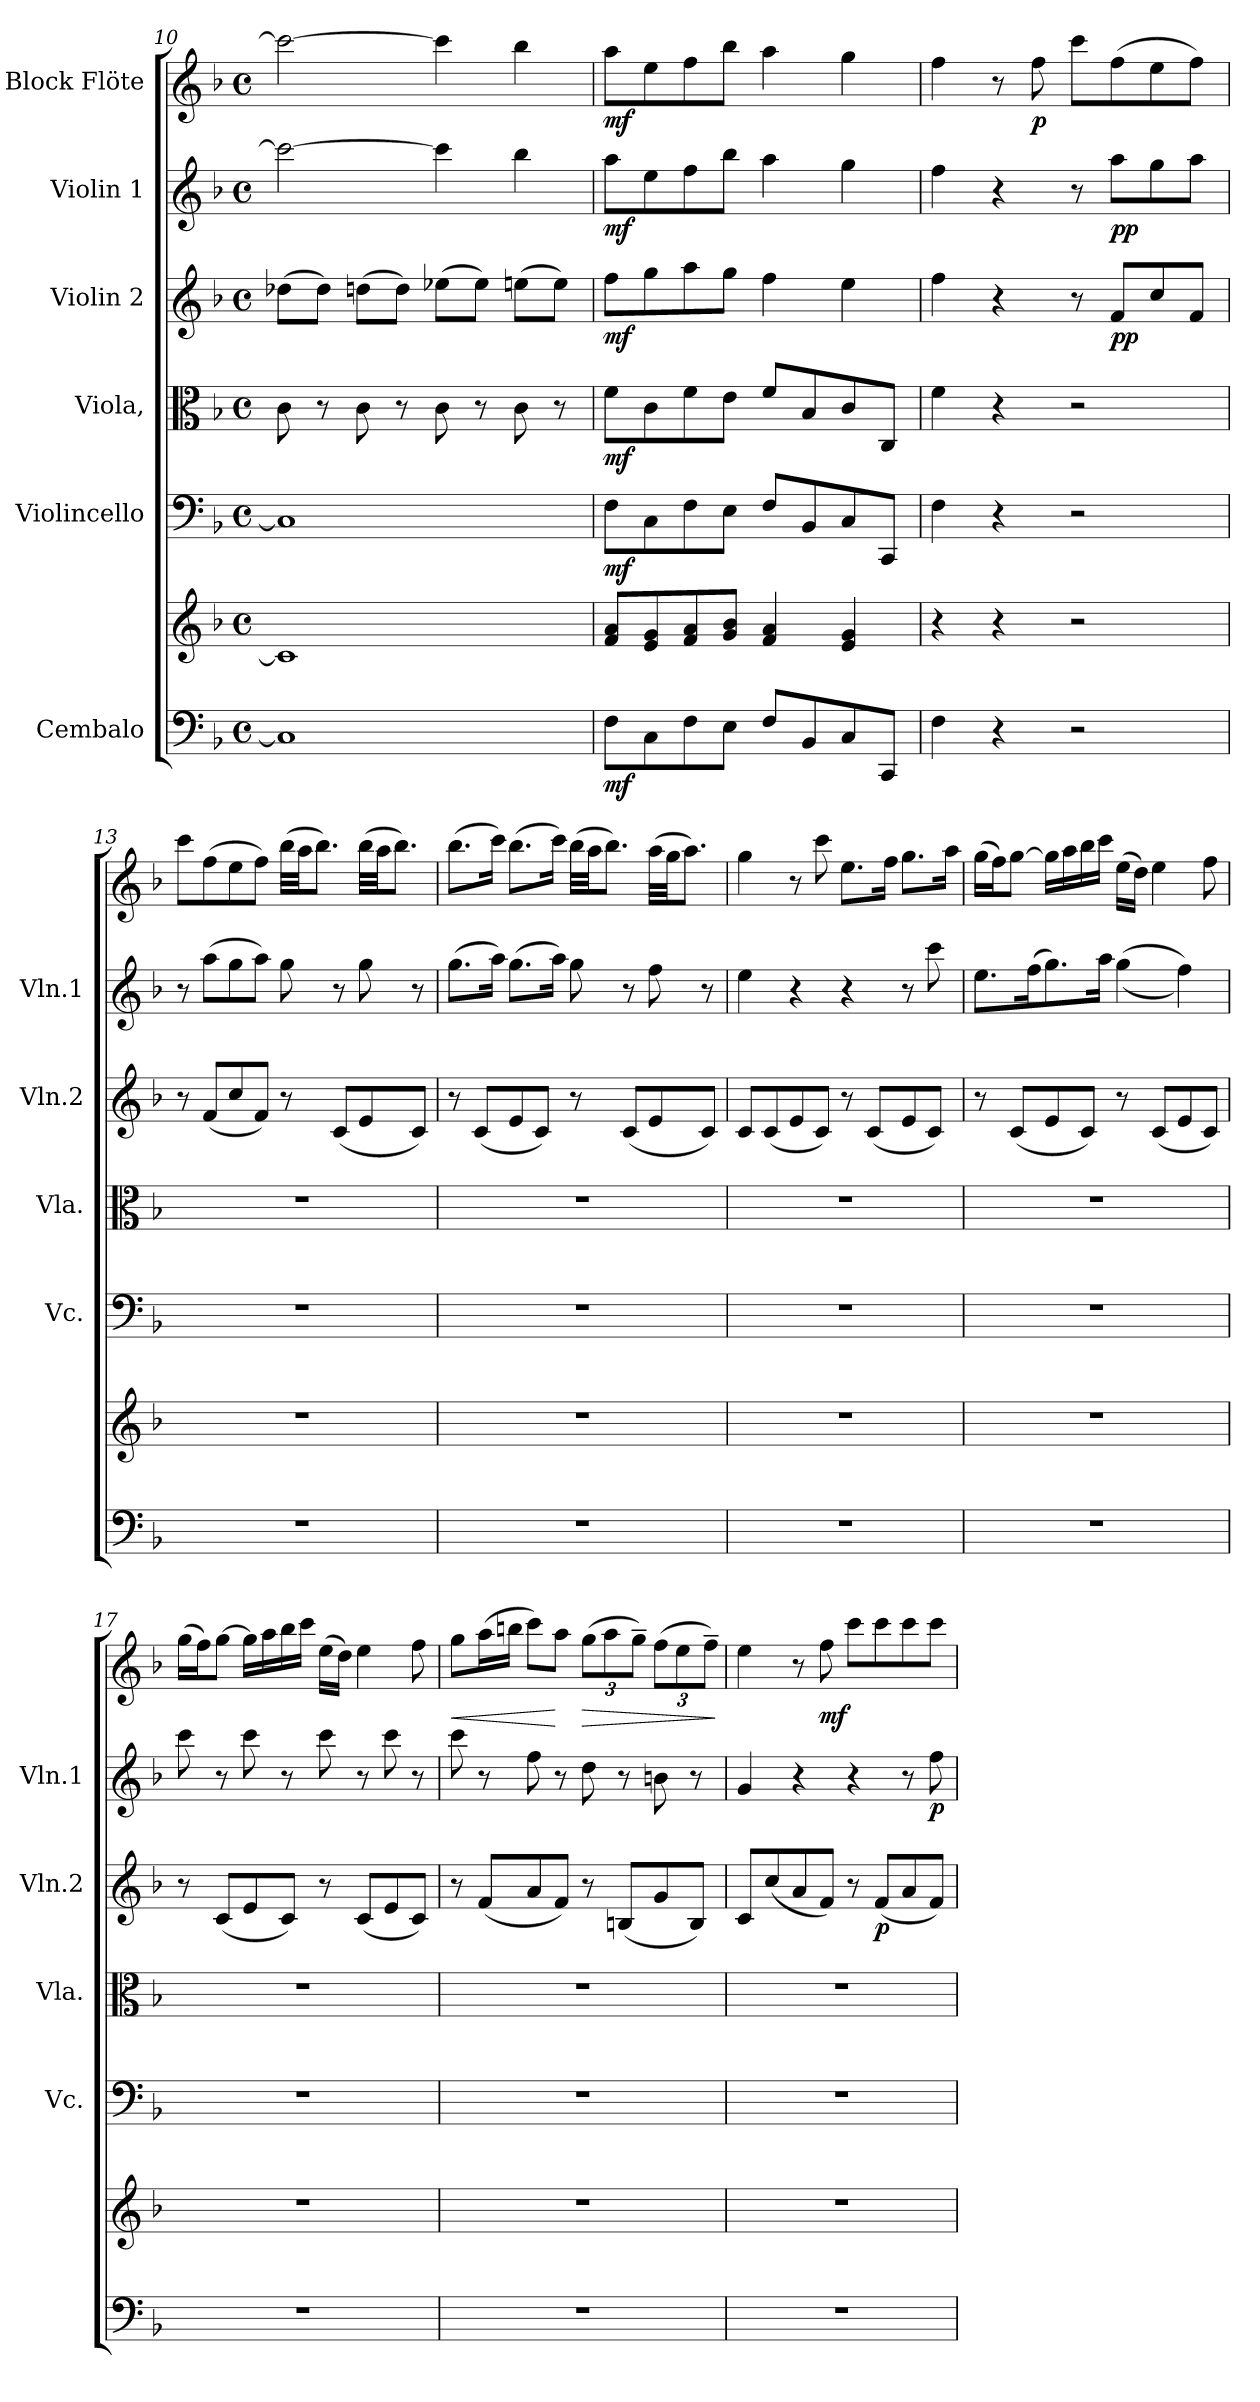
**kern	**kern	**dynam	**kern	**dynam	**kern	**dynam	**kern	**dynam	**kern	**dynam	**kern	**dynam
*part6	*part6	*part6	*part5	*part5	*part4	*part4	*part3	*part3	*part2	*part2	*part1	*part1
*staff7	*staff6	*staff6/7	*staff5	*staff5	*staff4	*staff4	*staff3	*staff3	*staff2	*staff2	*staff1	*staff1
*I"Cembalo	*	*	*I"Violincello	*	*I"Viola,	*	*I"Violin 2	*	*I"Violin 1	*	*I"Block Flöte	*
*	*	*	*I'Vc.	*	*I'Vla.	*	*I'Vln.2	*	*I'Vln.1	*	*	*
*clefF4	*clefG2	*	*clefF4	*	*clefC3	*	*clefG2	*	*clefG2	*	*clefG2	*
*k[b-]	*k[b-]	*	*k[b-]	*	*k[b-]	*	*k[b-]	*	*k[b-]	*	*k[b-]	*
*M4/4	*M4/4	*	*M4/4	*	*M4/4	*	*M4/4	*	*M4/4	*	*M4/4	*
*met(c)	*met(c)	*	*met(c)	*	*met(c)	*	*met(c)	*	*met(c)	*	*met(c)	*
=10	=10	=10	=10	=10	=10	=10	=10	=10	=10	=10	=10	=10
1C]	1c]	.	1C]	.	8c\	.	(8dd-X\L	.	2ccc\_	.	2ccc\_	.
.	.	.	.	.	8r	.	8dd-\J)	.	.	.	.	.
.	.	.	.	.	8c\	.	(8ddn\L	.	.	.	.	.
.	.	.	.	.	8r	.	8dd\J)	.	.	.	.	.
.	.	.	.	.	8c\	.	(8ee-X\L	.	4ccc\]	.	4ccc\]	.
.	.	.	.	.	8r	.	8ee-\J)	.	.	.	.	.
.	.	.	.	.	8c\	.	(8een\L	.	4bb-\	.	4bb-\	.
.	.	.	.	.	8r	.	8ee\J)	.	.	.	.	.
=11	=11	=11	=11	=11	=11	=11	=11	=11	=11	=11	=11	=11
!	!	!LO:DY:b=2	!	!LO:DY:b	!	!LO:DY:b	!	!LO:DY:b	!	!LO:DY:b	!	!LO:DY:b
8F\L	8f/ 8a/L	mf	8F\L	mf	8f\L	mf	8ff\L	mf	8aa\L	mf	8aa\L	mf
8C\	8e/ 8g/	.	8C\	.	8c\	.	8gg\	.	8ee\	.	8ee\	.
8F\	8f/ 8a/	.	8F\	.	8f\	.	8aa\	.	8ff\	.	8ff\	.
8E\J	8g/ 8b-/J	.	8E\J	.	8e\J	.	8gg\J	.	8bb-\J	.	8bb-\J	.
8F/L	4f/ 4a/	.	8F/L	.	8f/L	.	4ff\	.	4aa\	.	4aa\	.
8BB-/	.	.	8BB-/	.	8B-/	.	.	.	.	.	.	.
8C/	4e/ 4g/	.	8C/	.	8c/	.	4ee\	.	4gg\	.	4gg\	.
8CC/J	.	.	8CC/J	.	8C/J	.	.	.	.	.	.	.
=12	=12	=12	=12	=12	=12	=12	=12	=12	=12	=12	=12	=12
4F\	4r	.	4F\	.	4f\	.	4ff\	.	4ff\	.	4ff\	.
4r	4r	.	4r	.	4r	.	4r	.	4r	.	8r	.
!	!	!	!	!	!	!	!	!	!	!	!	!LO:DY:b
.	.	.	.	.	.	.	.	.	.	.	8ff\	p
2r	2r	.	2r	.	2r	.	8r	.	8r	.	8ccc\L	.
!	!	!	!	!	!	!	!	!LO:DY:b	!	!LO:DY:b	!	!
.	.	.	.	.	.	.	8f/L	pp	8aa\L	pp	(8ff\	.
.	.	.	.	.	.	.	8cc/	.	8gg\	.	8ee\	.
.	.	.	.	.	.	.	8f/J	.	8aa\J	.	8ff\J)	.
=13	=13	=13	=13	=13	=13	=13	=13	=13	=13	=13	=13	=13
1r	1r	.	1r	.	1r	.	8r	.	8r	.	8ccc\L	.
.	.	.	.	.	.	.	(8f/L	.	(8aa\L	.	(8ff\	.
.	.	.	.	.	.	.	8cc/	.	8gg\	.	8ee\	.
.	.	.	.	.	.	.	8f/J)	.	8aa\J)	.	8ff\J)	.
.	.	.	.	.	.	.	8r	.	8gg\	.	(32bb-\LLL	.
.	.	.	.	.	.	.	.	.	.	.	32aa\JJ	.
.	.	.	.	.	.	.	.	.	.	.	8.bb-\J)	.
.	.	.	.	.	.	.	(8c/L	.	8r	.	.	.
.	.	.	.	.	.	.	8e/	.	8gg\	.	(32bb-\LLL	.
.	.	.	.	.	.	.	.	.	.	.	32aa\JJ	.
.	.	.	.	.	.	.	.	.	.	.	8.bb-\J)	.
.	.	.	.	.	.	.	8c/J)	.	8r	.	.	.
=14	=14	=14	=14	=14	=14	=14	=14	=14	=14	=14	=14	=14
1r	1r	.	1r	.	1r	.	8r	.	(8.gg\L	.	(8.bb-\L	.
.	.	.	.	.	.	.	(8c/L	.	.	.	.	.
.	.	.	.	.	.	.	.	.	16aa\Jk)	.	16ccc\Jk)	.
.	.	.	.	.	.	.	8e/	.	(8.gg\L	.	(8.bb-\L	.
.	.	.	.	.	.	.	8c/J)	.	.	.	.	.
.	.	.	.	.	.	.	.	.	16aa\Jk)	.	16ccc\Jk)	.
.	.	.	.	.	.	.	8r	.	8gg\	.	(32bb-\LLL	.
.	.	.	.	.	.	.	.	.	.	.	32aa\JJ	.
.	.	.	.	.	.	.	.	.	.	.	8.bb-\J)	.
.	.	.	.	.	.	.	(8c/L	.	8r	.	.	.
.	.	.	.	.	.	.	8e/	.	8ff\	.	(32aa\LLL	.
.	.	.	.	.	.	.	.	.	.	.	32gg\JJ	.
.	.	.	.	.	.	.	.	.	.	.	8.aa\J)	.
.	.	.	.	.	.	.	8c/J)	.	8r	.	.	.
=15	=15	=15	=15	=15	=15	=15	=15	=15	=15	=15	=15	=15
1r	1r	.	1r	.	1r	.	8c/L	.	4ee\	.	4gg\	.
.	.	.	.	.	.	.	(8c/	.	.	.	.	.
.	.	.	.	.	.	.	8e/	.	4r	.	8r	.
.	.	.	.	.	.	.	8c/J)	.	.	.	8ccc\	.
.	.	.	.	.	.	.	8r	.	4r	.	8.ee\L	.
.	.	.	.	.	.	.	(8c/L	.	.	.	.	.
.	.	.	.	.	.	.	.	.	.	.	16ff\Jk	.
.	.	.	.	.	.	.	8e/	.	8r	.	8.gg\L	.
.	.	.	.	.	.	.	8c/J)	.	8ccc\	.	.	.
.	.	.	.	.	.	.	.	.	.	.	16aa\Jk	.
=16	=16	=16	=16	=16	=16	=16	=16	=16	=16	=16	=16	=16
1r	1r	.	1r	.	1r	.	8r	.	8.ee\L	.	(16gg\LL	.
.	.	.	.	.	.	.	.	.	.	.	16ff\J)	.
.	.	.	.	.	.	.	(8c/L	.	.	.	[8gg\J	.
.	.	.	.	.	.	.	.	.	(>16ff\K	.	.	.
.	.	.	.	.	.	.	8e/	.	8.gg\)	.	16gg\LL]	.
.	.	.	.	.	.	.	.	.	.	.	16aa\	.
.	.	.	.	.	.	.	8c/J)	.	.	.	16bb-\	.
.	.	.	.	.	.	.	.	.	16aa\Jk	.	16ccc\JJ	.
.	.	.	.	.	.	.	8r	.	((4gg\	.	(16ee\LL	.
.	.	.	.	.	.	.	.	.	.	.	16dd\JJ)	.
.	.	.	.	.	.	.	(8c/L	.	.	.	4ee\	.
.	.	.	.	.	.	.	8e/	.	4ff\))	.	.	.
.	.	.	.	.	.	.	8c/J)	.	.	.	8ff\	.
!!LO:LB:g=z
=17	=17	=17	=17	=17	=17	=17	=17	=17	=17	=17	=17	=17
1r	1r	.	1r	.	1r	.	8r	.	8ccc\	.	(16gg\LL	.
.	.	.	.	.	.	.	.	.	.	.	16ff\J)	.
.	.	.	.	.	.	.	(8c/L	.	8r	.	[8gg\J	.
.	.	.	.	.	.	.	8e/	.	8ccc\	.	16gg\LL]	.
.	.	.	.	.	.	.	.	.	.	.	16aa\	.
.	.	.	.	.	.	.	8c/J)	.	8r	.	16bb-\	.
.	.	.	.	.	.	.	.	.	.	.	16ccc\JJ	.
.	.	.	.	.	.	.	8r	.	8ccc\	.	(16ee\LL	.
.	.	.	.	.	.	.	.	.	.	.	16dd\JJ)	.
.	.	.	.	.	.	.	(8c/L	.	8r	.	4ee\	.
.	.	.	.	.	.	.	8e/	.	8ccc\	.	.	.
.	.	.	.	.	.	.	8c/J)	.	8r	.	8ff\	.
=18	=18	=18	=18	=18	=18	=18	=18	=18	=18	=18	=18	=18
!	!	!	!	!	!	!	!	!	!	!	!	!LO:HP:b
1r	1r	.	1r	.	1r	.	8r	.	8ccc\	.	8gg\L	<
.	.	.	.	.	.	.	(8f/L	.	8r	.	(16aa\L	.
.	.	.	.	.	.	.	.	.	.	.	16bbn\JJ	.
.	.	.	.	.	.	.	8a/	.	8ff\	.	8ccc\L)	.
.	.	.	.	.	.	.	8f/J)	.	8r	.	8aa\J	[
*	*	*	*	*	*	*	*	*	*	*	*Xbrackettup	*
!	!	!	!	!	!	!	!	!	!	!	!	!LO:HP:b
.	.	.	.	.	.	.	8r	.	8dd\	.	(12gg\L	>
.	.	.	.	.	.	.	.	.	.	.	12aa\	.
.	.	.	.	.	.	.	(8Bn/L	.	8r	.	.	.
.	.	.	.	.	.	.	.	.	.	.	12gg~\J)	.
.	.	.	.	.	.	.	8g/	.	8bn\	.	(12ff\L	.
.	.	.	.	.	.	.	.	.	.	.	12ee\	.
.	.	.	.	.	.	.	8B/J)	.	8r	.	.	.
.	.	.	.	.	.	.	.	.	.	.	12ff~\J)	.
.	.	.	.	.	.	.	.	.	.	.	.	]
=19	=19	=19	=19	=19	=19	=19	=19	=19	=19	=19	=19	=19
1r	1r	.	1r	.	1r	.	8c/L	.	4g/	.	4ee\	.
.	.	.	.	.	.	.	(8cc/	.	.	.	.	.
.	.	.	.	.	.	.	8a/	.	4r	.	8r	.
!	!	!	!	!	!	!	!	!	!	!	!	!LO:DY:b
.	.	.	.	.	.	.	8f/J)	.	.	.	8ff\	mf
.	.	.	.	.	.	.	8r	.	4r	.	8ccc\L	.
!	!	!	!	!	!	!	!	!LO:DY:b	!	!	!	!
.	.	.	.	.	.	.	(8f/L	p	.	.	8ccc\	.
.	.	.	.	.	.	.	8a/	.	8r	.	8ccc\	.
!	!	!	!	!	!	!	!	!	!	!LO:DY:b	!	!
.	.	.	.	.	.	.	8f/J)	.	8ff\	p	8ccc\J	.
=	=	=	=	=	=	=	=	=	=	=	=	=
*-	*-	*-	*-	*-	*-	*-	*-	*-	*-	*-	*-	*-
